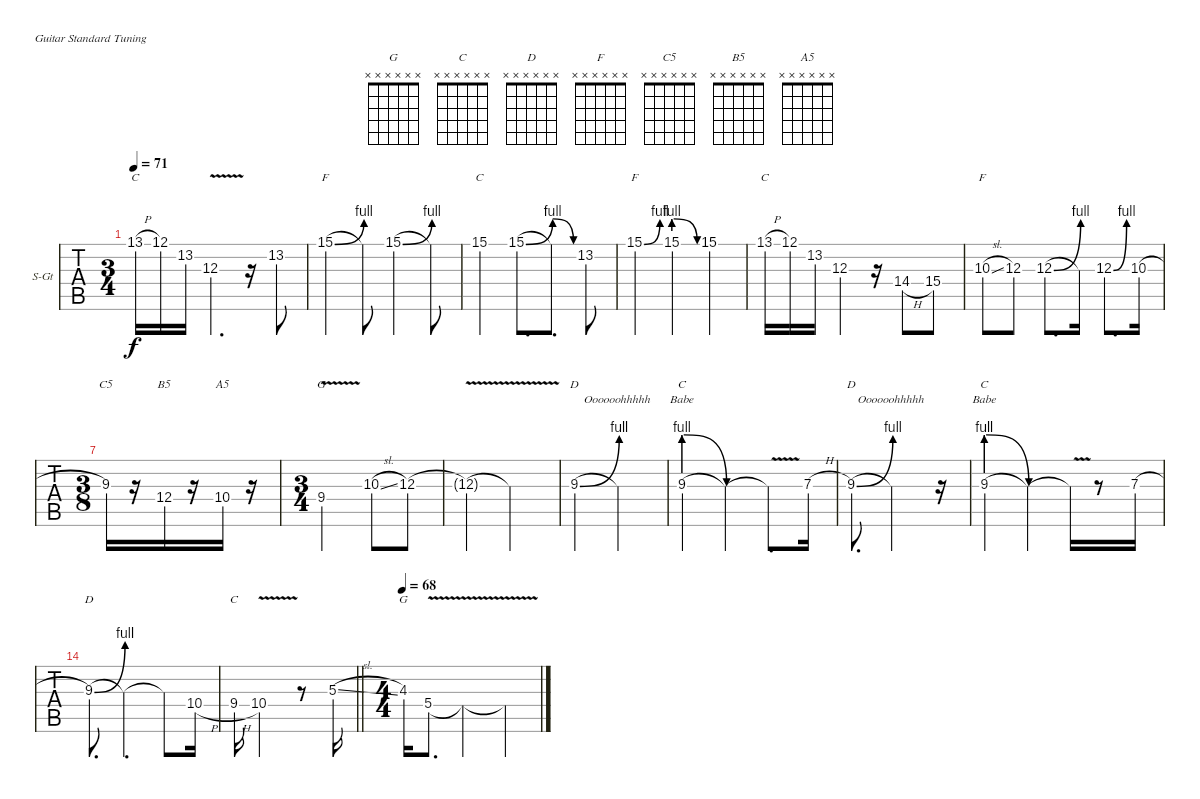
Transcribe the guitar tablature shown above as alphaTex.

\bracketExtendMode nobrackets
\firstSystemTrackNameOrientation horizontal
\otherSystemsTrackNameOrientation horizontal
\defaultBarNumberDisplay FirstOfSystem
\track ("Acoustic w/ Solo" "S-Gt") {instrument acousticguitarsteel}
\staff {tabs}
\tuning (E4 B3 G3 D3 A2 E2)
\chord ("G" x x x x x x)
\chord ("C" x x x x x x)
\chord ("D" x x x x x x)
\chord ("F" x x x x x x)
\chord ("C5" x x x x x x)
\chord ("B5" x x x x x x)
\chord ("A5" x x x x x x)
\ts (3 4)
\tempo 71
\clef g2
\ks c
13.1{h}.16{ch "C" lyrics (0 "") lyrics (1 "") lyrics (2 "") lyrics (3 "") lyrics (4 "") dy f} 12.1.16{lyrics (0 "") lyrics (1 "") lyrics (2 "") lyrics (3 "") lyrics (4 "")} 13.2.16{lyrics (0 "") lyrics (1 "") lyrics (2 "") lyrics (3 "") lyrics (4 "")} 12.3{v}.4{d lyrics (0 "") lyrics (1 "") lyrics (2 "") lyrics (3 "") lyrics (4 "")} r.16 13.2.8{lyrics (0 "") lyrics (1 "") lyrics (2 "") lyrics (3 "") lyrics (4 "")} |
15.1{be (bend 0 0 27.599999999999998 4)}.4{ch "F" lyrics (0 "") lyrics (1 "") lyrics (2 "") lyrics (3 "") lyrics (4 "")} 15.1{be (hold 0 0 60 0) t}.8{lyrics (0 "") lyrics (1 "") lyrics (2 "") lyrics (3 "") lyrics (4 "")} 15.1{be (bend 0 0 28.799999999999997 4)}.4{lyrics (0 "") lyrics (1 "") lyrics (2 "") lyrics (3 "") lyrics (4 "")} 15.1{be (hold 0 0 60 0) t}.8{lyrics (0 "") lyrics (1 "") lyrics (2 "") lyrics (3 "") lyrics (4 "")} |
15.1.4{ch "C" lyrics (0 "") lyrics (1 "") lyrics (2 "") lyrics (3 "") lyrics (4 "")} 15.1{be (bend 0 0 28.799999999999997 4)}.8{d lyrics (0 "") lyrics (1 "") lyrics (2 "") lyrics (3 "") lyrics (4 "")} 15.1{be (release 0 4 30.599999999999998 0) t}.8{d lyrics (0 "") lyrics (1 "") lyrics (2 "") lyrics (3 "") lyrics (4 "")} 13.2.8{lyrics (0 "") lyrics (1 "") lyrics (2 "") lyrics (3 "") lyrics (4 "")} |
15.1{be (bend 0 0 60 4)}.4{ch "F" lyrics (0 "") lyrics (1 "") lyrics (2 "") lyrics (3 "") lyrics (4 "")} 15.1{be (prebendrelease 0 4 60 0)}.4{lyrics (0 "") lyrics (1 "") lyrics (2 "") lyrics (3 "") lyrics (4 "")} 15.1.4{lyrics (0 "") lyrics (1 "") lyrics (2 "") lyrics (3 "") lyrics (4 "")} |
13.1{h}.16{ch "C" lyrics (0 "") lyrics (1 "") lyrics (2 "") lyrics (3 "") lyrics (4 "")} 12.1.16{lyrics (0 "") lyrics (1 "") lyrics (2 "") lyrics (3 "") lyrics (4 "")} 13.2.16{lyrics (0 "") lyrics (1 "") lyrics (2 "") lyrics (3 "") lyrics (4 "")} 12.3.4{lyrics (0 "") lyrics (1 "") lyrics (2 "") lyrics (3 "") lyrics (4 "")} r.16{lyrics (0 "") lyrics (1 "") lyrics (2 "") lyrics (3 "") lyrics (4 "")} 14.4{h}.8{lyrics (0 "") lyrics (1 "") lyrics (2 "") lyrics (3 "") lyrics (4 "")} 15.4.8{lyrics (0 "") lyrics (1 "") lyrics (2 "") lyrics (3 "") lyrics (4 "")} |
10.3{sl}.8{ch "F" lyrics (0 "") lyrics (1 "") lyrics (2 "") lyrics (3 "") lyrics (4 "")} 12.3.8{lyrics (0 "") lyrics (1 "") lyrics (2 "") lyrics (3 "") lyrics (4 "")} 12.3{be (bend 0 0 28.799999999999997 4)}.8{d lyrics (0 "") lyrics (1 "") lyrics (2 "") lyrics (3 "") lyrics (4 "")} 12.3{be (hold 0 0 60 0) t}.16{lyrics (0 "") lyrics (1 "") lyrics (2 "") lyrics (3 "") lyrics (4 "")} 12.3{be (bend 0 0 27.599999999999998 4)}.8{d lyrics (0 "") lyrics (1 "") lyrics (2 "") lyrics (3 "") lyrics (4 "")} 10.3{h}.16{lyrics (0 "") lyrics (1 "") lyrics (2 "") lyrics (3 "") lyrics (4 "")} |
\ts (3 8)
9.3.16{ch "C5" lyrics (0 "") lyrics (1 "") lyrics (2 "") lyrics (3 "") lyrics (4 "")} r.16 12.4.16{ch "B5" lyrics (0 "") lyrics (1 "") lyrics (2 "") lyrics (3 "") lyrics (4 "")} r.16 10.4.16{ch "A5" lyrics (0 "") lyrics (1 "") lyrics (2 "") lyrics (3 "") lyrics (4 "")} r.16 |
\ts (3 4)
9.4{v}.2{ch "G" lyrics (0 "") lyrics (1 "") lyrics (2 "") lyrics (3 "") lyrics (4 "")} 10.3{sl}.8{lyrics (0 "") lyrics (1 "") lyrics (2 "") lyrics (3 "") lyrics (4 "")} 12.3.8{lyrics (0 "") lyrics (1 "") lyrics (2 "") lyrics (3 "") lyrics (4 "")} |
12.3{v t}.4{lyrics (0 "") lyrics (1 "") lyrics (2 "") lyrics (3 "") lyrics (4 "")} 12.3{v t}.2{lyrics (0 "") lyrics (1 "") lyrics (2 "") lyrics (3 "") lyrics (4 "")} |
9.3{be (bend 0 0 28.2 4)}.4{ch "D" lyrics (0 "") lyrics (1 "") lyrics (2 "") lyrics (3 "") lyrics (4 "")} 9.3{be (hold 0 0 60 0) v t}.2{lyrics (0 "") lyrics (1 "Oooooohhhhh       ") lyrics (2 "") lyrics (3 "") lyrics (4 "")} |
9.3{be (prebendrelease 0 4 30 0)}.4{ch "C" lyrics (0 "") lyrics (1 "Babe") lyrics (2 "") lyrics (3 "") lyrics (4 "")} 9.3{be (hold 0 0 60 0) v t}.4{lyrics (0 "") lyrics (1 "") lyrics (2 "") lyrics (3 "") lyrics (4 "")} 9.3{v t}.8{d lyrics (0 "") lyrics (1 "") lyrics (2 "") lyrics (3 "") lyrics (4 "")} 7.3{h}.16{lyrics (0 "") lyrics (1 "") lyrics (2 "") lyrics (3 "") lyrics (4 "")} |
9.3{be (bend 0 0 28.2 4)}.8{d ch "D" lyrics (0 "") lyrics (1 "") lyrics (2 "") lyrics (3 "") lyrics (4 "")} 9.3{be (hold 0 0 60 0) v t}.2{lyrics (0 "") lyrics (1 "Oooooohhhhh        ") lyrics (2 "") lyrics (3 "") lyrics (4 "")} r.16 |
9.3{be (prebendrelease 0 4 60 0)}.4{ch "C" lyrics (0 "") lyrics (1 "Babe") lyrics (2 "") lyrics (3 "") lyrics (4 "")} 9.3{be (hold 0 0 60 0) v t}.4{lyrics (0 "") lyrics (1 "") lyrics (2 "") lyrics (3 "") lyrics (4 "")} 9.3{v t}.16{lyrics (0 "") lyrics (1 "") lyrics (2 "") lyrics (3 "") lyrics (4 "")} r.8 7.3{h}.16{lyrics (0 "") lyrics (1 "") lyrics (2 "") lyrics (3 "") lyrics (4 "")} |
9.3{be (bend 0 0 60 4)}.8{d ch "D" lyrics (0 "") lyrics (1 "") lyrics (2 "") lyrics (3 "") lyrics (4 "")} 9.3{be (hold 0 0 60 0) v t}.4{d lyrics (0 "") lyrics (1 "") lyrics (2 "") lyrics (3 "") lyrics (4 "")} 9.3{be (hold 0 0 60 0) v t}.8{lyrics (0 "") lyrics (1 "") lyrics (2 "") lyrics (3 "") lyrics (4 "")} 10.4{h}.16{lyrics (0 "") lyrics (1 "") lyrics (2 "") lyrics (3 "") lyrics (4 "")} |
\barLineRight lightlight
9.4{h}.16{ch "C" lyrics (0 "") lyrics (1 "") lyrics (2 "") lyrics (3 "") lyrics (4 "")} 10.4{v}.2{lyrics (0 "") lyrics (1 "") lyrics (2 "") lyrics (3 "") lyrics (4 "")} r.8 5.3{sl}.16{lyrics (0 "") lyrics (1 "") lyrics (2 "") lyrics (3 "") lyrics (4 "")} |
\ts (4 4)
\tempo 68
4.3.16{ch "G" lyrics (0 "") lyrics (1 "") lyrics (2 "") lyrics (3 "") lyrics (4 "")} 5.4{v}.8{d lyrics (0 "") lyrics (1 "") lyrics (2 "") lyrics (3 "") lyrics (4 "")} 5.4{v t}.2{lyrics (0 "") lyrics (1 "") lyrics (2 "") lyrics (3 "") lyrics (4 "")} 5.4{v t}.4
